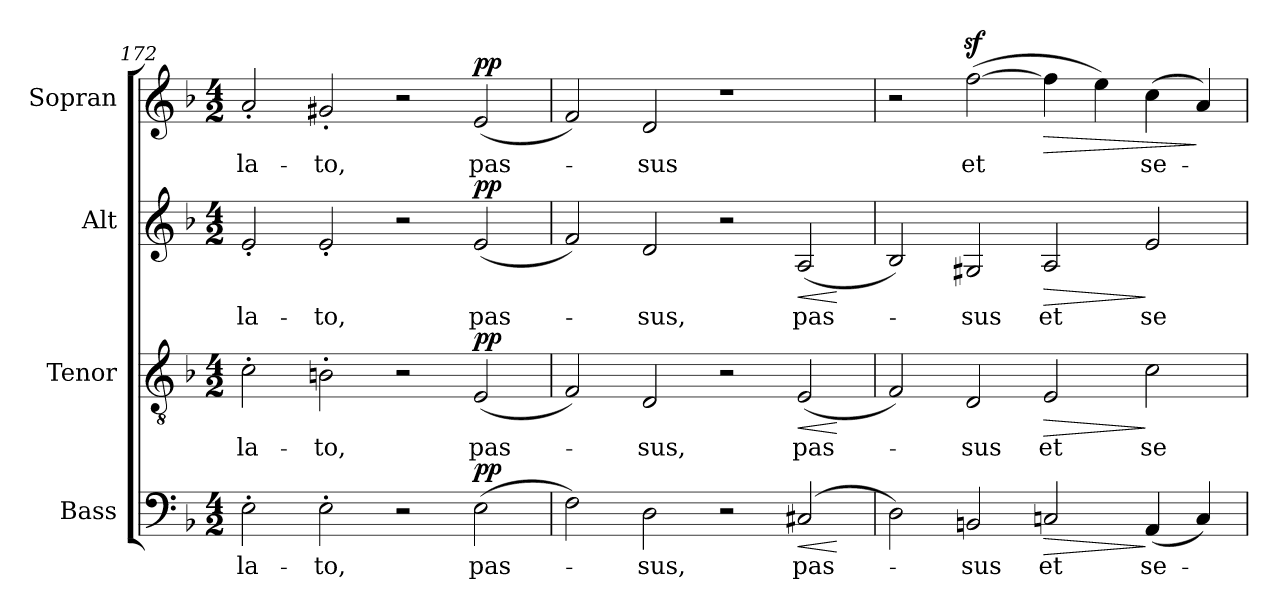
**kern	**text	**dynam	**kern	**text	**dynam	**kern	**text	**dynam	**kern	**text	**dynam
*part4	*part4	*part4	*part3	*part3	*part3	*part2	*part2	*part2	*part1	*part1	*part1
*staff4	*staff4	*staff4	*staff3	*staff3	*staff3	*staff2	*staff2	*staff2	*staff1	*staff1	*staff1
*I"Bass	*	*	*I"Tenor	*	*	*I"Alt	*	*	*I"Sopran	*	*
*I'B.	*	*	*I'T.	*	*	*I'A.	*	*	*I'S.	*	*
*clefF4	*	*	*clefGv2	*	*	*clefG2	*	*	*clefG2	*	*
*k[b-]	*	*	*k[b-]	*	*	*k[b-]	*	*	*k[b-]	*	*
*F:	*	*	*F:	*	*	*F:	*	*	*F:	*	*
*M4/2	*	*	*M4/2	*	*	*M4/2	*	*	*M4/2	*	*
=172	=172	=172	=172	=172	=172	=172	=172	=172	=172	=172	=172
!	!LO:LY:b	!	!	!LO:LY:b	!	!	!LO:LY:b	!	!	!LO:LY:b	!
2E'>\	-la-	.	2c'>\	-la-	.	2e'</	-la-	.	2a'</	-la-	.
!	!LO:LY:b	!	!	!LO:LY:b	!	!	!LO:LY:b	!	!	!LO:LY:b	!
2E'>\	-to,	.	2Bn'>\	-to,	.	2e'</	-to,	.	2g#X'</	-to,	.
2r	.	.	2r	.	.	2r	.	.	2r	.	.
!	!LO:LY:b	!LO:DY:a	!	!LO:LY:b	!LO:DY:a	!	!LO:LY:b	!LO:DY:a	!	!LO:LY:b	!LO:DY:a
(>2E\	pas-	pp	(<2E/	pas-	pp	(<2e/	pas-	pp	(<2e/	pas-	pp
!!LO:LB:g=z
=173	=173	=173	=173	=173	=173	=173	=173	=173	=173	=173	=173
2F\)	.	.	2F/)	.	.	2f/)	.	.	2f/)	.	.
!	!LO:LY:b	!	!	!LO:LY:b	!	!	!LO:LY:b	!	!	!LO:LY:b	!
2D\	-sus,	.	2D/	-sus,	.	2d/	-sus,	.	2d/	-sus	.
2r	.	.	2r	.	.	2r	.	.	1r	.	.
!	!LO:LY:b	!LO:HP:b	!	!LO:LY:b	!LO:HP:b	!	!LO:LY:b	!LO:HP:b	!	!	!
(>2C#X/	pas-	<	(<2E/	pas-	<	(<2A/	pas-	<	.	.	.
.	.	[	.	.	[	.	.	[	.	.	.
=174	=174	=174	=174	=174	=174	=174	=174	=174	=174	=174	=174
2D\)	.	.	2F/)	.	.	2B-/)	.	.	2r	.	.
!	!LO:LY:b	!	!	!LO:LY:b	!	!	!LO:LY:b	!	!	!LO:LY:b	!
2BBn/	-sus	.	2D/	-sus	.	2G#X/	-sus	.	(>[2ffz>\	et	.
!	!LO:LY:b	!LO:HP:b	!	!LO:LY:b	!LO:HP:b	!	!LO:LY:b	!LO:HP:b	!	!	!LO:HP:b
2Cn/	et	>	2E/	et	>	2A/	et	>	4ff\]	.	>
.	.	.	.	.	.	.	.	.	4ee\)	.	.
!	!LO:LY:b	!	!	!LO:LY:b	!	!	!LO:LY:b	!	!	!LO:LY:b	!
(<4AA/	se-	]	2c\	se-	]	2e/	se-	]	(>4cc\	se-	.
4C/)	.	.	.	.	.	.	.	.	4a/)	.	]
=	=	=	=	=	=	=	=	=	=	=	=
*-	*-	*-	*-	*-	*-	*-	*-	*-	*-	*-	*-
